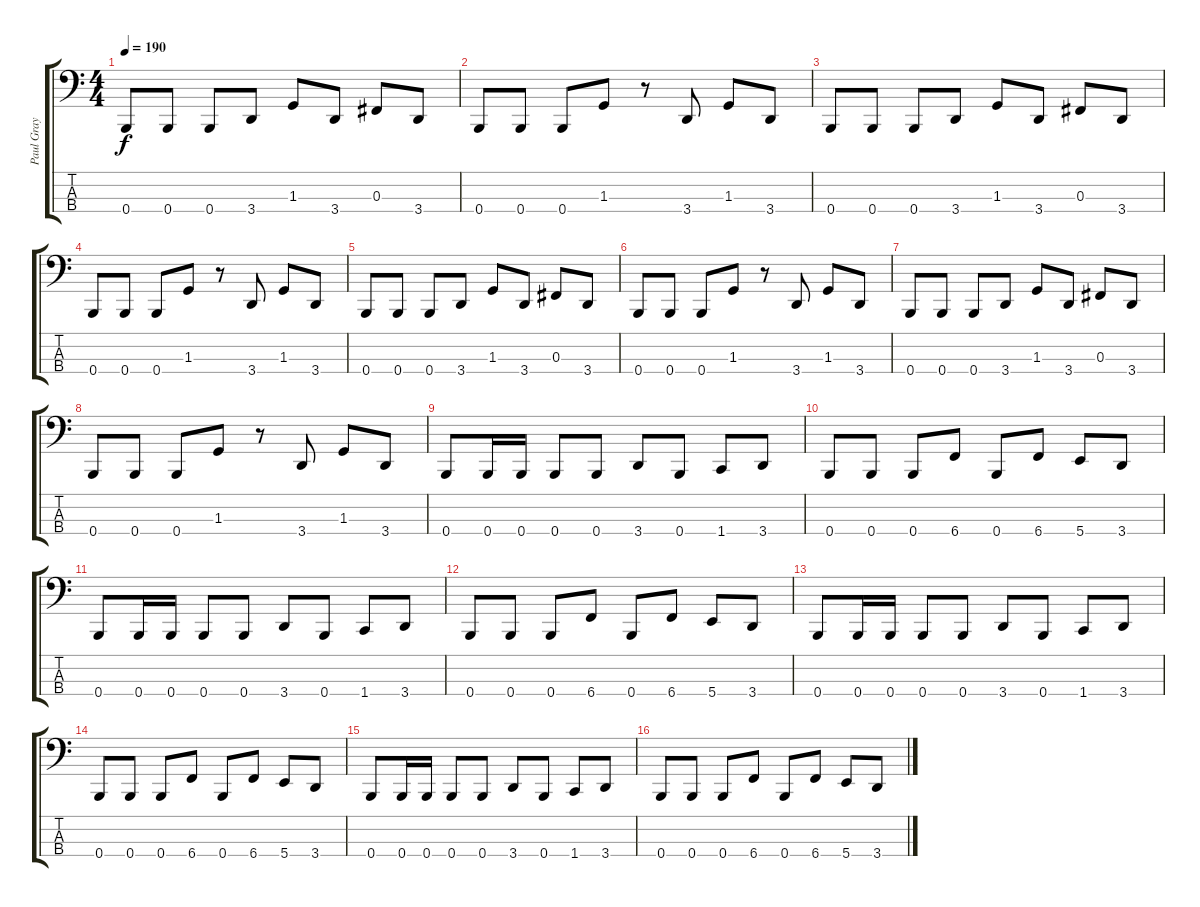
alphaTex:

\track ("Paul Gray" "Paul Gray") {instrument electricbasspick}
\staff {score tabs}
\tuning (E2 B1 Gb1 B0) {hide}
\ts (4 4)
\tempo 190
\clef f4
\ks c
0.4.8{dy f} 0.4.8 0.4.8 3.4.8 1.3.8 3.4.8 0.3.8 3.4.8 |
0.4.8 0.4.8 0.4.8 1.3.8 r.8 3.4.8 1.3.8 3.4.8 |
0.4.8 0.4.8 0.4.8 3.4.8 1.3.8 3.4.8 0.3.8 3.4.8 |
0.4.8 0.4.8 0.4.8 1.3.8 r.8 3.4.8 1.3.8 3.4.8 |
0.4.8 0.4.8 0.4.8 3.4.8 1.3.8 3.4.8 0.3.8 3.4.8 |
0.4.8 0.4.8 0.4.8 1.3.8 r.8 3.4.8 1.3.8 3.4.8 |
0.4.8 0.4.8 0.4.8 3.4.8 1.3.8 3.4.8 0.3.8 3.4.8 |
0.4.8 0.4.8 0.4.8 1.3.8 r.8 3.4.8 1.3.8 3.4.8 |
0.4.8 0.4.16 0.4.16 0.4.8 0.4.8 3.4.8 0.4.8 1.4.8 3.4.8 |
0.4.8 0.4.8 0.4.8 6.4.8 0.4.8 6.4.8 5.4.8 3.4.8 |
0.4.8 0.4.16 0.4.16 0.4.8 0.4.8 3.4.8 0.4.8 1.4.8 3.4.8 |
0.4.8 0.4.8 0.4.8 6.4.8 0.4.8 6.4.8 5.4.8 3.4.8 |
0.4.8 0.4.16 0.4.16 0.4.8 0.4.8 3.4.8 0.4.8 1.4.8 3.4.8 |
0.4.8 0.4.8 0.4.8 6.4.8 0.4.8 6.4.8 5.4.8 3.4.8 |
0.4.8 0.4.16 0.4.16 0.4.8 0.4.8 3.4.8 0.4.8 1.4.8 3.4.8 |
0.4.8 0.4.8 0.4.8 6.4.8 0.4.8 6.4.8 5.4.8 3.4.8
